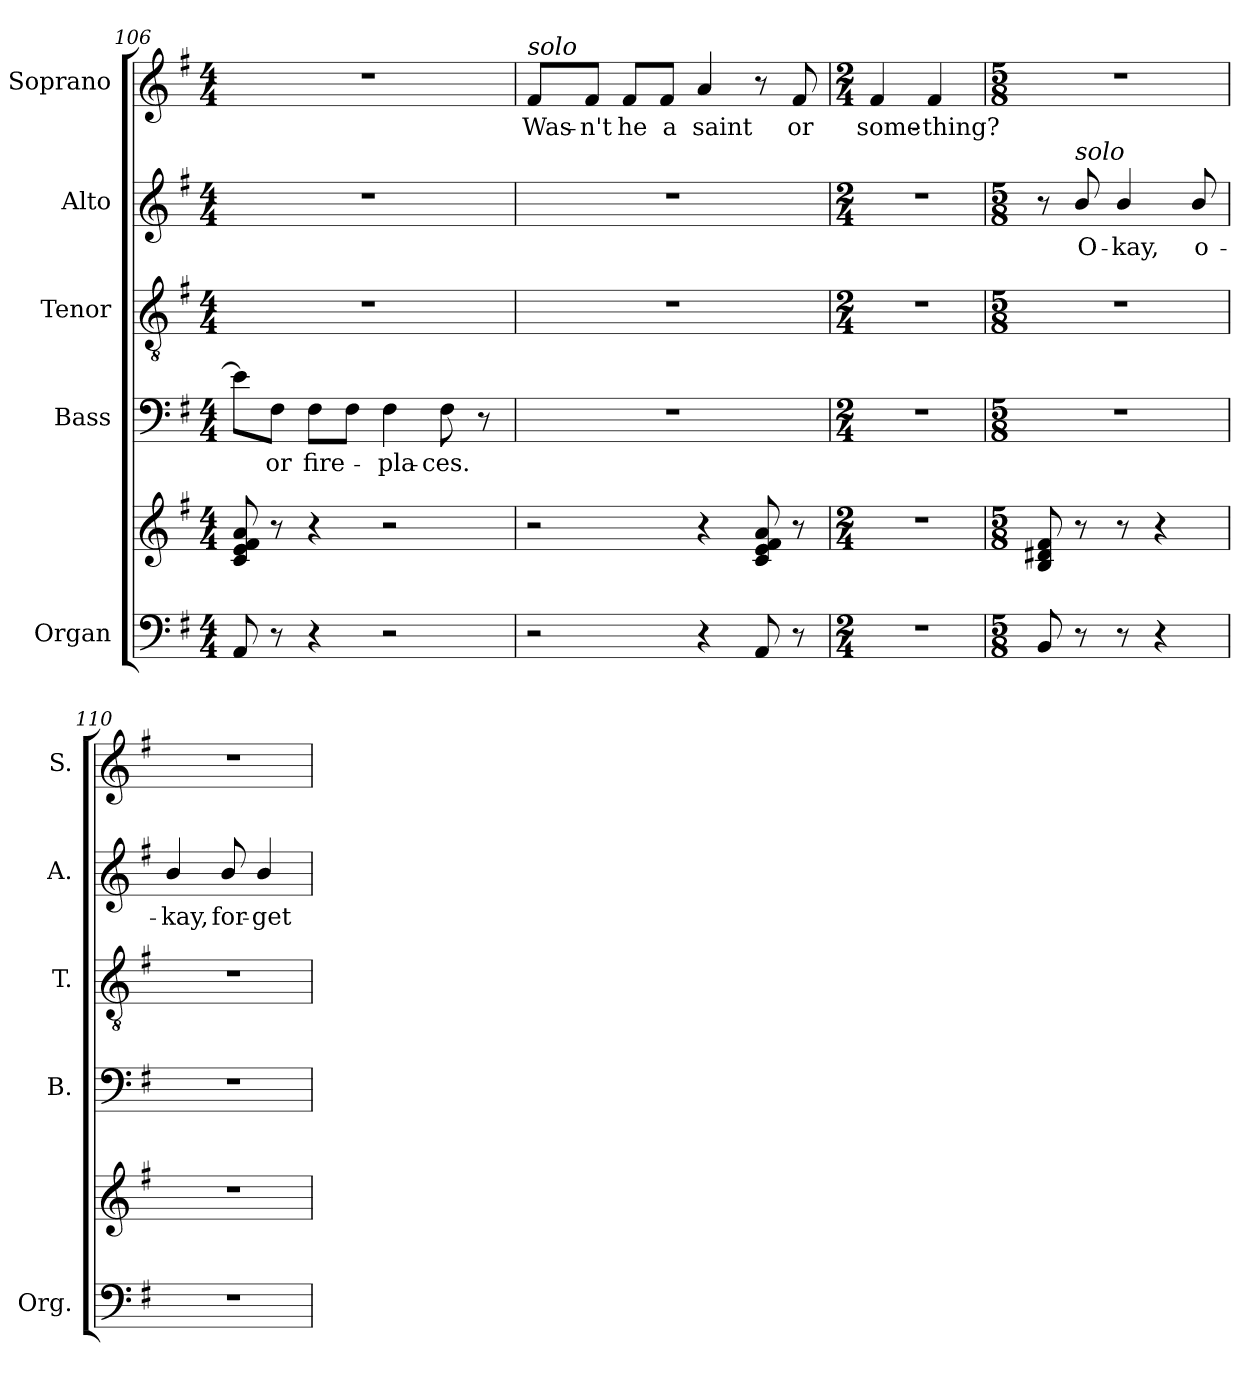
**kern	**kern	**kern	**text	**kern	**kern	**text	**kern	**text
*part5	*part5	*part4	*part4	*part3	*part2	*part2	*part1	*part1
*staff6	*staff5	*staff4	*staff4	*staff3	*staff2	*staff2	*staff1	*staff1
*I"Organ	*	*I"Bass	*	*I"Tenor	*I"Alto	*	*I"Soprano	*
*I'Org.	*	*I'B.	*	*I'T.	*I'A.	*	*I'S.	*
*clefF4	*clefG2	*clefF4	*	*clefGv2	*clefG2	*	*clefG2	*
*	*	*	*	*ITrd7c12	*	*	*	*
*k[f#]	*k[f#]	*k[f#]	*	*k[f#]	*k[f#]	*	*k[f#]	*
*G:	*G:	*G:	*	*G:	*G:	*	*G:	*
*M4/4	*M4/4	*M4/4	*	*M4/4	*M4/4	*	*M4/4	*
=106	=106	=106	=106	=106	=106	=106	=106	=106
8AAi/	8ci/ 8ei 8f#i 8ai	8ei\L]	.	1r	1r	.	1r	.
!	!	!	!LO:LY:b:color=#000000	!	!	!	!	!
8r	8r	8F#i\J	or	.	.	.	.	.
!	!	!	!LO:LY:b:color=#000000	!	!	!	!	!
4r	4r	8F#i\L	fire-	.	.	.	.	.
.	.	8F#i\J	.	.	.	.	.	.
!	!	!	!LO:LY:b:color=#000000	!	!	!	!	!
2r	2r	4F#i\	-pla-	.	.	.	.	.
!	!	!	!LO:LY:b:color=#000000	!	!	!	!	!
.	.	8F#i\	-ces.	.	.	.	.	.
.	.	8r	.	.	.	.	.	.
=107	=107	=107	=107	=107	=107	=107	=107	=107
!	!	!	!	!	!	!	!LO:TX:a:i:t=solo	!
!	!	!	!	!	!	!	!	!LO:LY:b:color=#000000
2r	2r	1r	.	1r	1r	.	8f#i/L	Was-
!	!	!	!	!	!	!	!	!LO:LY:b:color=#000000
.	.	.	.	.	.	.	8f#i/J	-n't
!	!	!	!	!	!	!	!	!LO:LY:b:color=#000000
.	.	.	.	.	.	.	8f#i/L	he
!	!	!	!	!	!	!	!	!LO:LY:b:color=#000000
.	.	.	.	.	.	.	8f#i/J	a
!	!	!	!	!	!	!	!	!LO:LY:b:color=#000000
4r	4r	.	.	.	.	.	4ai/	saint
8AAi/	8ci/ 8ei 8f#i 8ai	.	.	.	.	.	8r	.
!	!	!	!	!	!	!	!	!LO:LY:b:color=#000000
8r	8r	.	.	.	.	.	8f#i/	or
=108	=108	=108	=108	=108	=108	=108	=108	=108
*M2/4	*M2/4	*M2/4	*	*M2/4	*M2/4	*	*M2/4	*
!LO:N:vis=1	!LO:N:vis=1	!LO:N:vis=1	!	!LO:N:vis=1	!LO:N:vis=1	!	!	!
!	!	!	!	!	!	!	!	!LO:LY:b:color=#000000
2r	2r	2r	.	2r	2r	.	4f#i/	some-
!	!	!	!	!	!	!	!	!LO:LY:b:color=#000000
.	.	.	.	.	.	.	4f#i/	-thing?
!!LO:PB:g=z
=109	=109	=109	=109	=109	=109	=109	=109	=109
*M5/8	*M5/8	*M5/8	*	*M5/8	*M5/8	*	*M5/8	*
!	!	!LO:N:vis=1	!	!LO:N:vis=1	!	!	!LO:N:vis=1	!
8BBi/	8Bi/ 8d#Xi 8f#i	8%5r	.	8%5r	8r	.	8%5r	.
!	!	!	!	!	!LO:TX:a:i:t=solo	!	!	!
!	!	!	!	!	!	!LO:LY:b:color=#000000	!	!
8r	8r	.	.	.	8bi/	O-	.	.
!	!	!	!	!	!	!LO:LY:b:color=#000000	!	!
8r	8r	.	.	.	4bi/	-kay,	.	.
4r	4r	.	.	.	.	.	.	.
!	!	!	!	!	!	!LO:LY:b:color=#000000	!	!
.	.	.	.	.	8bi/	o-	.	.
=110	=110	=110	=110	=110	=110	=110	=110	=110
!LO:N:vis=1	!LO:N:vis=1	!LO:N:vis=1	!	!LO:N:vis=1	!	!	!	!
!	!	!	!	!	!	!LO:LY:b:color=#000000	!LO:N:vis=1	!
8%5r	8%5r	8%5r	.	8%5r	4bi/	-kay,	8%5r	.
!	!	!	!	!	!	!LO:LY:b:color=#000000	!	!
.	.	.	.	.	8bi/	for-	.	.
!	!	!	!	!	!	!LO:LY:b:color=#000000	!	!
.	.	.	.	.	4bi/	-get	.	.
=	=	=	=	=	=	=	=	=
*-	*-	*-	*-	*-	*-	*-	*-	*-
